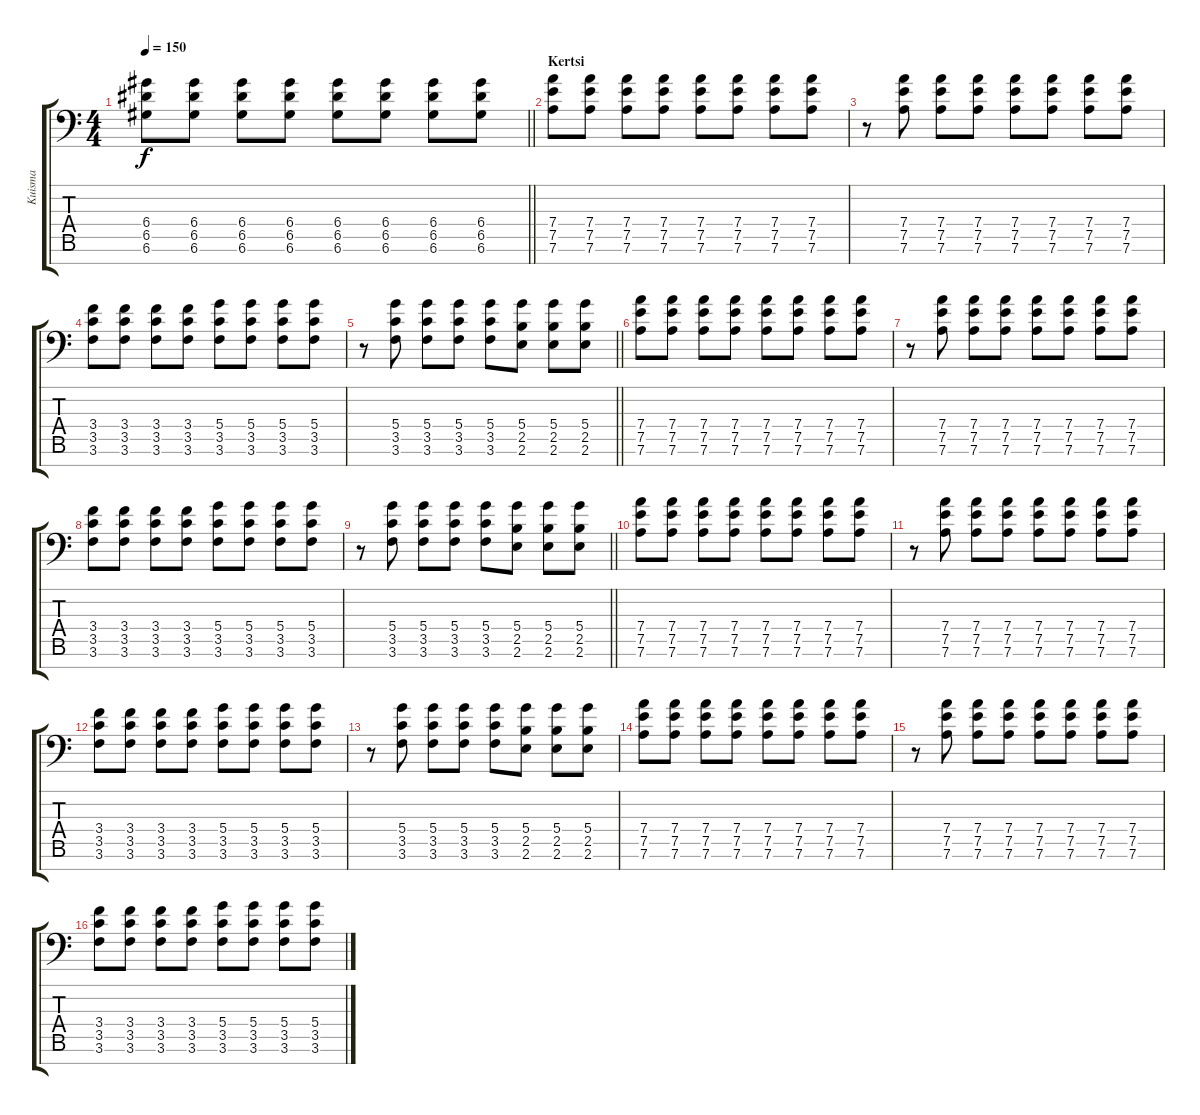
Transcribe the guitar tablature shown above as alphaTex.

\track ("Kuisma" "Kuisma") {instrument distortionguitar}
\staff {score tabs}
\tuning (E4 B3 G3 D3 A2 D2 A1) {hide}
\ts (4 4)
\tempo 150
\clef f4
\barLineRight lightlight
\ks c
(6.4{t} 6.5{t} 6.6{t}).8{dy f} (6.4 6.5 6.6).8 (6.4 6.5 6.6).8 (6.4 6.5 6.6).8 (6.4 6.5 6.6).8 (6.4 6.5 6.6).8 (6.4 6.5 6.6).8 (6.4 6.5 6.6).8 |
\section ("" "Kertsi")
(7.4 7.5 7.6).8 (7.4 7.5 7.6).8 (7.4 7.5 7.6).8 (7.4 7.5 7.6).8 (7.4 7.5 7.6).8 (7.4 7.5 7.6).8 (7.4 7.5 7.6).8 (7.4 7.5 7.6).8 |
r.8 (7.4 7.5 7.6).8 (7.4 7.5 7.6).8 (7.4 7.5 7.6).8 (7.4 7.5 7.6).8 (7.4 7.5 7.6).8 (7.4 7.5 7.6).8 (7.4 7.5 7.6).8 |
(3.4 3.5 3.6).8 (3.4 3.5 3.6).8 (3.4 3.5 3.6).8 (3.4 3.5 3.6).8 (5.4 3.5 3.6).8 (5.4 3.5 3.6).8 (5.4 3.5 3.6).8 (5.4 3.5 3.6).8 |
\barLineRight lightlight
r.8 (5.4 3.5 3.6).8 (5.4 3.5 3.6).8 (5.4 3.5 3.6).8 (5.4 3.5 3.6).8 (5.4 2.5 2.6).8 (5.4 2.5 2.6).8 (5.4 2.5 2.6).8 |
(7.4 7.5 7.6).8 (7.4 7.5 7.6).8 (7.4 7.5 7.6).8 (7.4 7.5 7.6).8 (7.4 7.5 7.6).8 (7.4 7.5 7.6).8 (7.4 7.5 7.6).8 (7.4 7.5 7.6).8 |
r.8 (7.4 7.5 7.6).8 (7.4 7.5 7.6).8 (7.4 7.5 7.6).8 (7.4 7.5 7.6).8 (7.4 7.5 7.6).8 (7.4 7.5 7.6).8 (7.4 7.5 7.6).8 |
(3.4 3.5 3.6).8 (3.4 3.5 3.6).8 (3.4 3.5 3.6).8 (3.4 3.5 3.6).8 (5.4 3.5 3.6).8 (5.4 3.5 3.6).8 (5.4 3.5 3.6).8 (5.4 3.5 3.6).8 |
\barLineRight lightlight
r.8 (5.4 3.5 3.6).8 (5.4 3.5 3.6).8 (5.4 3.5 3.6).8 (5.4 3.5 3.6).8 (5.4 2.5 2.6).8 (5.4 2.5 2.6).8 (5.4 2.5 2.6).8 |
(7.4 7.5 7.6).8 (7.4 7.5 7.6).8 (7.4 7.5 7.6).8 (7.4 7.5 7.6).8 (7.4 7.5 7.6).8 (7.4 7.5 7.6).8 (7.4 7.5 7.6).8 (7.4 7.5 7.6).8 |
r.8 (7.4 7.5 7.6).8 (7.4 7.5 7.6).8 (7.4 7.5 7.6).8 (7.4 7.5 7.6).8 (7.4 7.5 7.6).8 (7.4 7.5 7.6).8 (7.4 7.5 7.6).8 |
(3.4 3.5 3.6).8 (3.4 3.5 3.6).8 (3.4 3.5 3.6).8 (3.4 3.5 3.6).8 (5.4 3.5 3.6).8 (5.4 3.5 3.6).8 (5.4 3.5 3.6).8 (5.4 3.5 3.6).8 |
r.8 (5.4 3.5 3.6).8 (5.4 3.5 3.6).8 (5.4 3.5 3.6).8 (5.4 3.5 3.6).8 (5.4 2.5 2.6).8 (5.4 2.5 2.6).8 (5.4 2.5 2.6).8 |
(7.4 7.5 7.6).8 (7.4 7.5 7.6).8 (7.4 7.5 7.6).8 (7.4 7.5 7.6).8 (7.4 7.5 7.6).8 (7.4 7.5 7.6).8 (7.4 7.5 7.6).8 (7.4 7.5 7.6).8 |
r.8 (7.4 7.5 7.6).8 (7.4 7.5 7.6).8 (7.4 7.5 7.6).8 (7.4 7.5 7.6).8 (7.4 7.5 7.6).8 (7.4 7.5 7.6).8 (7.4 7.5 7.6).8 |
(3.4 3.5 3.6).8 (3.4 3.5 3.6).8 (3.4 3.5 3.6).8 (3.4 3.5 3.6).8 (5.4 3.5 3.6).8 (5.4 3.5 3.6).8 (5.4 3.5 3.6).8 (5.4 3.5 3.6).8
